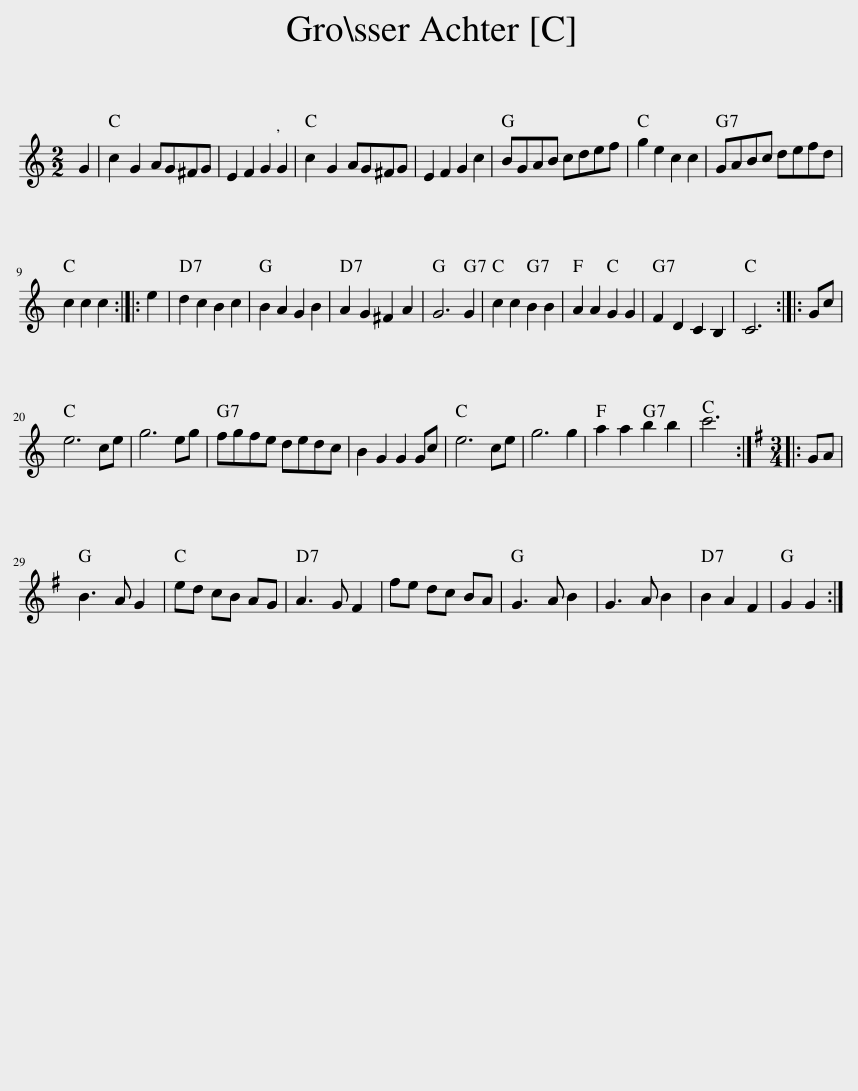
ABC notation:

X:1
L:1/8
M:2/2
I:linebreak $
K:C
V:1 treble
V:1
 G2 | c2 G2 AG^FG | E2 F2 G2 G2 | c2 G2 AG^FG | E2 F2 G2 c2 | %5
 BGAB cdef | g2 e2 c2 c2 | GABc defd |$ c2 c2 c2 :: e2 | %10
 d2 c2 B2 c2 | B2 A2 G2 B2 | A2 G2 ^F2 A2 | G6 G2 | c2 c2 B2 B2 | %15
 A2 A2 G2 G2 | F2 D2 C2 B,2 | C6 :: Gc |$ e6 ce | %20
 g6 eg | fgfe dedc | B2 G2 G2 Gc | e6 ce | g6 g2 | %25
 a2 a2 b2 b2 | c'6 ::[K:G][M:3/4] GA |$ B3 A G2 | ed cB AG | %30
 A3 G F2 | fe dc BA | G3 A B2 | G3 A B2 | B2 A2 F2 | %35
 G2 G2 :| %36
